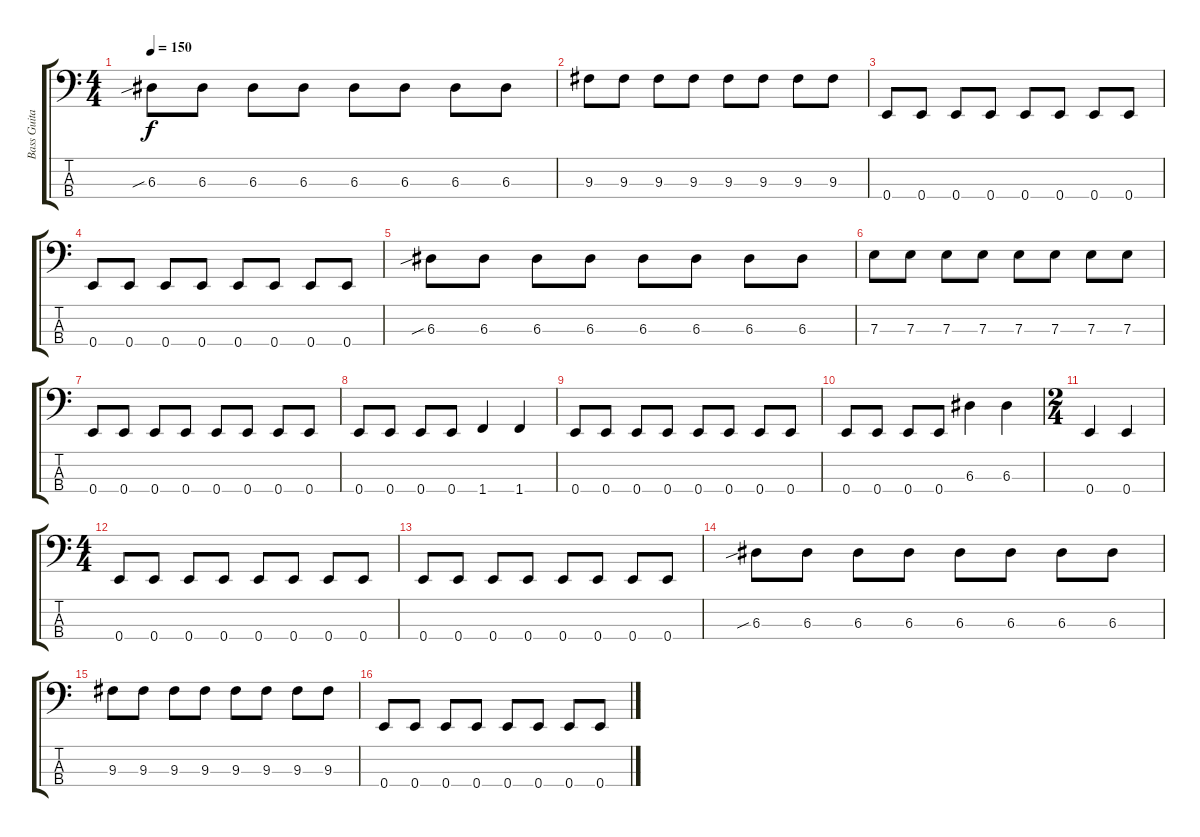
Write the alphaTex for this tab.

\track ("Bass Guitar" "Bass Guita") {instrument electricbassfinger}
\staff {score tabs}
\tuning (G2 D2 A1 E1) {hide}
\ts (4 4)
\tempo 150
\clef f4
\ks c
6.3{sib}.8{dy f} 6.3.8 6.3.8 6.3.8 6.3.8 6.3.8 6.3.8 6.3.8 |
9.3.8 9.3.8 9.3.8 9.3.8 9.3.8 9.3.8 9.3.8 9.3.8 |
0.4.8 0.4.8 0.4.8 0.4.8 0.4.8 0.4.8 0.4.8 0.4.8 |
0.4.8 0.4.8 0.4.8 0.4.8 0.4.8 0.4.8 0.4.8 0.4.8 |
6.3{sib}.8 6.3.8 6.3.8 6.3.8 6.3.8 6.3.8 6.3.8 6.3.8 |
7.3.8 7.3.8 7.3.8 7.3.8 7.3.8 7.3.8 7.3.8 7.3.8 |
0.4.8 0.4.8 0.4.8 0.4.8 0.4.8 0.4.8 0.4.8 0.4.8 |
0.4.8 0.4.8 0.4.8 0.4.8 1.4.4 1.4.4 |
0.4.8 0.4.8 0.4.8 0.4.8 0.4.8 0.4.8 0.4.8 0.4.8 |
0.4.8 0.4.8 0.4.8 0.4.8 6.3.4 6.3.4 |
\ts (2 4)
0.4.4 0.4.4 |
\ts (4 4)
0.4.8 0.4.8 0.4.8 0.4.8 0.4.8 0.4.8 0.4.8 0.4.8 |
0.4.8 0.4.8 0.4.8 0.4.8 0.4.8 0.4.8 0.4.8 0.4.8 |
6.3{sib}.8 6.3.8 6.3.8 6.3.8 6.3.8 6.3.8 6.3.8 6.3.8 |
9.3.8 9.3.8 9.3.8 9.3.8 9.3.8 9.3.8 9.3.8 9.3.8 |
0.4.8 0.4.8 0.4.8 0.4.8 0.4.8 0.4.8 0.4.8 0.4.8
